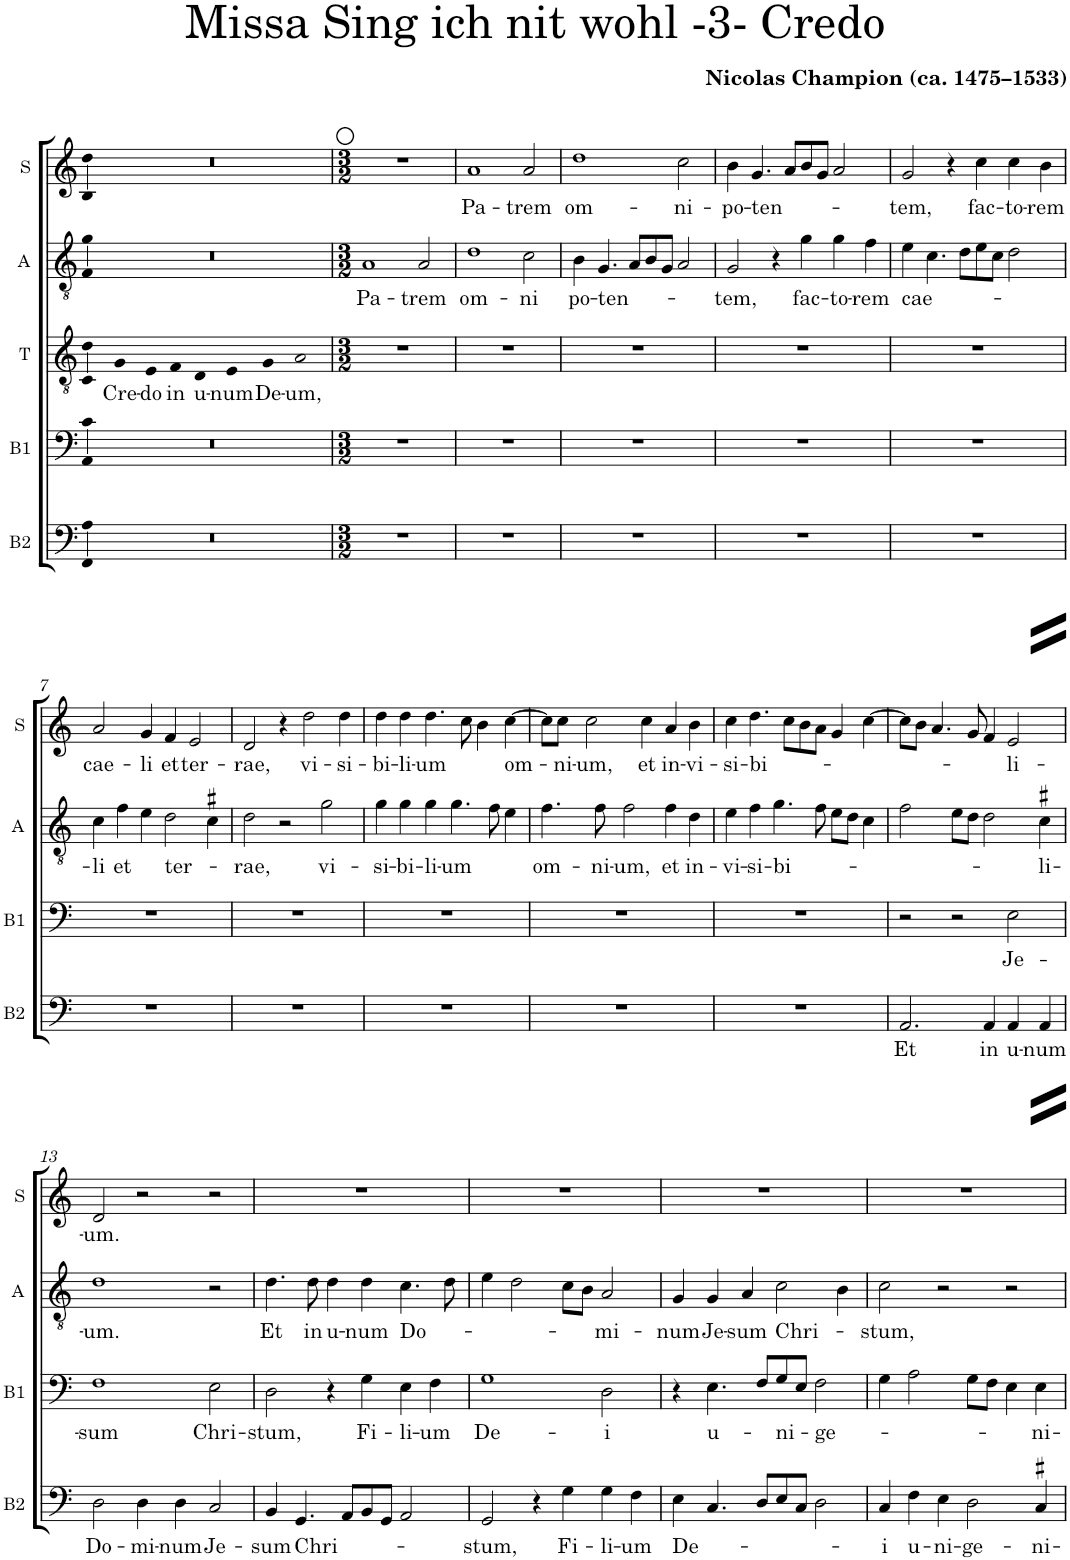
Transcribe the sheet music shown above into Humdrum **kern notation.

**kern	**text	**kern	**text	**kern	**text	**kern	**text	**kern	**text
*part5	*part5	*part4	*part4	*part3	*part3	*part2	*part2	*part1	*part1
*staff5	*staff5	*staff4	*staff4	*staff3	*staff3	*staff2	*staff2	*staff1	*staff1
*I"B2	*	*I"B1	*	*I"T	*	*I"A	*	*I"S	*
*I'B2	*	*I'B1	*	*I'T	*	*I'A	*	*I'S	*
*clefF4	*	*clefF4	*	*clefGv2	*	*clefGv2	*	*clefG2	*
*k[]	*	*k[]	*	*k[]	*	*k[]	*	*k[]	*
*M4/2	*	*M4/2	*	*M4/2	*	*M4/2	*	*M4/2	*
=1	=1	=1	=1	=1	=1	=1	=1	=1	=1
!	!	!	!	!	!LO:LY:b	!	!	!	!
0r	.	0r	.	4G	Cre-	0r	.	0r	.
!	!	!	!	!	!LO:LY:b	!	!	!	!
.	.	.	.	4E	-do	.	.	.	.
!	!	!	!	!	!LO:LY:b	!	!	!	!
.	.	.	.	4F	in	.	.	.	.
!	!	!	!	!	!LO:LY:b	!	!	!	!
.	.	.	.	4D	u-	.	.	.	.
!	!	!	!	!	!LO:LY:b	!	!	!	!
.	.	.	.	4E	-num	.	.	.	.
!	!	!	!	!	!LO:LY:b	!	!	!	!
.	.	.	.	4G	De-	.	.	.	.
!	!	!	!	!	!LO:LY:b	!	!	!	!
.	.	.	.	2A	-um,	.	.	.	.
=2	=2	=2	=2	=2	=2	=2	=2	=2	=2
*M3/2	*	*M3/2	*	*M3/2	*	*M3/2	*	*M3/2	*
!	!	!	!	!	!	!	!LO:LY:b	!	!
1.r	.	1.r	.	1.r	.	1A	Pa-	1.r	.
!	!	!	!	!	!	!	!LO:LY:b	!	!
.	.	.	.	.	.	2A/	-trem	.	.
=3	=3	=3	=3	=3	=3	=3	=3	=3	=3
!	!	!	!	!	!	!	!LO:LY:b	!	!LO:LY:b
1.r	.	1.r	.	1.r	.	1d	om-	1a	Pa-
!	!	!	!	!	!	!	!LO:LY:b	!	!LO:LY:b
.	.	.	.	.	.	2c\	-ni	2a/	-trem
=4	=4	=4	=4	=4	=4	=4	=4	=4	=4
!	!	!	!	!	!	!	!LO:LY:b	!	!LO:LY:b
1.r	.	1.r	.	1.r	.	4B\	po-	1dd	om-
!	!	!	!	!	!	!	!LO:LY:b	!	!
.	.	.	.	.	.	4.G/	-ten-	.	.
.	.	.	.	.	.	8A/L	.	.	.
.	.	.	.	.	.	8B/	.	.	.
.	.	.	.	.	.	8G/J	.	.	.
!	!	!	!	!	!	!	!	!	!LO:LY:b
.	.	.	.	.	.	2A/	.	2cc\	-ni-
=5	=5	=5	=5	=5	=5	=5	=5	=5	=5
!	!	!	!	!	!	!	!LO:LY:b	!	!LO:LY:b
1.r	.	1.r	.	1.r	.	2G/	-tem,	4b\	-po-
!	!	!	!	!	!	!	!	!	!LO:LY:b
.	.	.	.	.	.	.	.	4.g/	-ten-
.	.	.	.	.	.	4r	.	.	.
.	.	.	.	.	.	.	.	8a/L	.
!	!	!	!	!	!	!	!LO:LY:b	!	!
.	.	.	.	.	.	4g\	fac-	8b/	.
.	.	.	.	.	.	.	.	8g/J	.
!	!	!	!	!	!	!	!LO:LY:b	!	!
.	.	.	.	.	.	4g\	-to-	2a/	.
!	!	!	!	!	!	!	!LO:LY:b	!	!
.	.	.	.	.	.	4f\	-rem	.	.
=6	=6	=6	=6	=6	=6	=6	=6	=6	=6
!	!	!	!	!	!	!	!LO:LY:b	!	!LO:LY:b
1.r	.	1.r	.	1.r	.	4e\	cae-	2g/	-tem,
.	.	.	.	.	.	4.c\	.	.	.
.	.	.	.	.	.	.	.	4r	.
.	.	.	.	.	.	8d\L	.	.	.
!	!	!	!	!	!	!	!	!	!LO:LY:b
.	.	.	.	.	.	8e\	.	4cc\	fac-
.	.	.	.	.	.	8c\J	.	.	.
!	!	!	!	!	!	!	!	!	!LO:LY:b
.	.	.	.	.	.	2d\	.	4cc\	-to-
!	!	!	!	!	!	!	!	!	!LO:LY:b
.	.	.	.	.	.	.	.	4b\	-rem
!!LO:LB:g=z
=7	=7	=7	=7	=7	=7	=7	=7	=7	=7
!	!	!	!	!	!	!	!LO:LY:b	!	!LO:LY:b
1.r	.	1.r	.	1.r	.	4c\	-li	2a/	cae-
!	!	!	!	!	!	!	!LO:LY:b	!	!
.	.	.	.	.	.	4f\	et	.	.
!	!	!	!	!	!	!	!	!	!LO:LY:b
.	.	.	.	.	.	4e\	.	4g/	-li
!	!	!	!	!	!	!	!LO:LY:b	!	!LO:LY:b
.	.	.	.	.	.	2d\	ter-	4f/	et
!	!	!	!	!	!	!	!	!	!LO:LY:b
.	.	.	.	.	.	.	.	2e/	ter-
.	.	.	.	.	.	4c#X\	.	.	.
=8	=8	=8	=8	=8	=8	=8	=8	=8	=8
!	!	!	!	!	!	!	!LO:LY:b	!	!LO:LY:b
1.r	.	1.r	.	1.r	.	2d\	-rae,	2d/	-rae,
.	.	.	.	.	.	2r	.	4r	.
!	!	!	!	!	!	!	!	!	!LO:LY:b
.	.	.	.	.	.	.	.	2dd\	vi-
!	!	!	!	!	!	!	!LO:LY:b	!	!
.	.	.	.	.	.	2g\	vi-	.	.
!	!	!	!	!	!	!	!	!	!LO:LY:b
.	.	.	.	.	.	.	.	4dd\	-si-
=9	=9	=9	=9	=9	=9	=9	=9	=9	=9
!	!	!	!	!	!	!	!LO:LY:b	!	!LO:LY:b
1.r	.	1.r	.	1.r	.	4g\	-si-	4dd\	-bi-
!	!	!	!	!	!	!	!LO:LY:b	!	!LO:LY:b
.	.	.	.	.	.	4g\	-bi-	4dd\	-li-
!	!	!	!	!	!	!	!LO:LY:b	!	!LO:LY:b
.	.	.	.	.	.	4g\	-li-	4.dd\	-um
!	!	!	!	!	!	!	!LO:LY:b	!	!
.	.	.	.	.	.	4.g\	-um	.	.
.	.	.	.	.	.	.	.	8cc\	.
.	.	.	.	.	.	.	.	4b\	.
.	.	.	.	.	.	8f\	.	.	.
!	!	!	!	!	!	!	!	!	!LO:LY:b
.	.	.	.	.	.	4e\	.	[4cc\	om-
=10	=10	=10	=10	=10	=10	=10	=10	=10	=10
!	!	!	!	!	!	!	!LO:LY:b	!	!
1.r	.	1.r	.	1.r	.	4.f\	om-	8cc\L]	.
!	!	!	!	!	!	!	!	!	!LO:LY:b
.	.	.	.	.	.	.	.	8cc\J	-ni-
!	!	!	!	!	!	!	!	!	!LO:LY:b
.	.	.	.	.	.	.	.	2cc\	-um,
!	!	!	!	!	!	!	!LO:LY:b	!	!
.	.	.	.	.	.	8f\	-ni-	.	.
!	!	!	!	!	!	!	!LO:LY:b	!	!
.	.	.	.	.	.	2f\	-um,	.	.
!	!	!	!	!	!	!	!	!	!LO:LY:b
.	.	.	.	.	.	.	.	4cc\	et
!	!	!	!	!	!	!	!LO:LY:b	!	!LO:LY:b
.	.	.	.	.	.	4f\	et	4a/	in-
!	!	!	!	!	!	!	!LO:LY:b	!	!LO:LY:b
.	.	.	.	.	.	4d\	in-	4b\	-vi-
=11	=11	=11	=11	=11	=11	=11	=11	=11	=11
!	!	!	!	!	!	!	!LO:LY:b	!	!LO:LY:b
1.r	.	1.r	.	1.r	.	4e\	-vi-	4cc\	-si-
!	!	!	!	!	!	!	!LO:LY:b	!	!LO:LY:b
.	.	.	.	.	.	4f\	-si-	4.dd\	-bi-
!	!	!	!	!	!	!	!LO:LY:b	!	!
.	.	.	.	.	.	4.g\	-bi-	.	.
.	.	.	.	.	.	.	.	8cc\L	.
.	.	.	.	.	.	.	.	8b\	.
.	.	.	.	.	.	8f\	.	8a\J	.
.	.	.	.	.	.	8e\L	.	4g/	.
.	.	.	.	.	.	8d\J	.	.	.
.	.	.	.	.	.	4c\	.	[4cc\	.
=12	=12	=12	=12	=12	=12	=12	=12	=12	=12
!	!LO:LY:b	!	!	!	!	!	!	!	!
2.AA/	Et	2r	.	1.r	.	2f\	.	8cc\L]	.
.	.	.	.	.	.	.	.	8b\J	.
.	.	.	.	.	.	.	.	4.a/	.
.	.	2r	.	.	.	8e\L	.	.	.
.	.	.	.	.	.	8d\J	.	8g/	.
!	!LO:LY:b	!	!	!	!	!	!	!	!
4AA/	in	.	.	.	.	2d\	.	4f/	.
!	!LO:LY:b	!	!LO:LY:b	!	!	!	!	!	!LO:LY:b
4AA/	u-	2E\	Je-	.	.	.	.	2e/	-li-
!	!LO:LY:b	!	!	!	!	!	!LO:LY:b	!	!
4AA/	-num	.	.	.	.	4c#X\	-li-	.	.
!!LO:LB:g=z
=13	=13	=13	=13	=13	=13	=13	=13	=13	=13
!	!LO:LY:b	!	!LO:LY:b	!	!	!	!LO:LY:b	!	!LO:LY:b
2D\	Do-	1F	-sum	1.r	.	1d	-um.	2d/	-um.
!	!LO:LY:b	!	!	!	!	!	!	!	!
4D\	-mi-	.	.	.	.	.	.	2r	.
!	!LO:LY:b	!	!	!	!	!	!	!	!
4D\	-num	.	.	.	.	.	.	.	.
!	!LO:LY:b	!	!LO:LY:b	!	!	!	!	!	!
2C/	Je-	2E\	Chri-	.	.	2r	.	2r	.
=14	=14	=14	=14	=14	=14	=14	=14	=14	=14
!	!LO:LY:b	!	!LO:LY:b	!	!	!	!LO:LY:b	!	!
4BB/	-sum	2D\	-stum,	1.r	.	4.d\	Et	1.r	.
!	!LO:LY:b	!	!	!	!	!	!	!	!
4.GG/	Chri-	.	.	.	.	.	.	.	.
!	!	!	!	!	!	!	!LO:LY:b	!	!
.	.	.	.	.	.	8d\	in	.	.
!	!	!	!	!	!	!	!LO:LY:b	!	!
.	.	4r	.	.	.	4d\	u-	.	.
8AA/L	.	.	.	.	.	.	.	.	.
!	!	!	!LO:LY:b	!	!	!	!LO:LY:b	!	!
8BB/	.	4G\	Fi-	.	.	4d\	-num	.	.
8GG/J	.	.	.	.	.	.	.	.	.
!	!	!	!LO:LY:b	!	!	!	!LO:LY:b	!	!
2AA/	.	4E\	-li-	.	.	4.c\	Do-	.	.
!	!	!	!LO:LY:b	!	!	!	!	!	!
.	.	4F\	-um	.	.	.	.	.	.
.	.	.	.	.	.	8d\	.	.	.
=15	=15	=15	=15	=15	=15	=15	=15	=15	=15
!	!LO:LY:b	!	!LO:LY:b	!	!	!	!	!	!
2GG/	-stum,	1G	De-	1.r	.	4e\	.	1.r	.
.	.	.	.	.	.	2d\	.	.	.
4r	.	.	.	.	.	.	.	.	.
!	!LO:LY:b	!	!	!	!	!	!	!	!
4G\	Fi-	.	.	.	.	8c\L	.	.	.
.	.	.	.	.	.	8B\J	.	.	.
!	!LO:LY:b	!	!LO:LY:b	!	!	!	!LO:LY:b	!	!
4G\	-li-	2D\	-i	.	.	2A/	-mi-	.	.
!	!LO:LY:b	!	!	!	!	!	!	!	!
4F\	-um	.	.	.	.	.	.	.	.
=16	=16	=16	=16	=16	=16	=16	=16	=16	=16
!	!LO:LY:b	!	!	!	!	!	!LO:LY:b	!	!
4E\	De-	4r	.	1.r	.	4G/	-num	1.r	.
!	!	!	!LO:LY:b	!	!	!	!LO:LY:b	!	!
4.C/	.	4.E\	u-	.	.	4G/	Je-	.	.
!	!	!	!	!	!	!	!LO:LY:b	!	!
.	.	.	.	.	.	4A/	-sum	.	.
8D/L	.	8F/L	.	.	.	.	.	.	.
!	!	!	!LO:LY:b	!	!	!	!LO:LY:b	!	!
8E/	.	8G/	-ni-	.	.	2c\	Chri-	.	.
8C/J	.	8E/J	.	.	.	.	.	.	.
!	!	!	!LO:LY:b	!	!	!	!	!	!
2D\	.	2F\	-ge-	.	.	.	.	.	.
.	.	.	.	.	.	4B\	.	.	.
=17	=17	=17	=17	=17	=17	=17	=17	=17	=17
!	!LO:LY:b	!	!	!	!	!	!LO:LY:b	!	!
4C/	i	4G\	.	1.r	.	2c\	-stum,	1.r	.
!	!LO:LY:b	!	!	!	!	!	!	!	!
4F\	u-	2A\	.	.	.	.	.	.	.
!	!LO:LY:b	!	!	!	!	!	!	!	!
4E\	-ni-	.	.	.	.	2r	.	.	.
!	!LO:LY:b	!	!	!	!	!	!	!	!
2D\	-ge-	8G\L	.	.	.	.	.	.	.
.	.	8F\J	.	.	.	.	.	.	.
.	.	4E\	.	.	.	2r	.	.	.
!	!LO:LY:b	!	!LO:LY:b	!	!	!	!	!	!
4C#X/	-ni-	4E\	-ni-	.	.	.	.	.	.
=	=	=	=	=	=	=	=	=	=
*-	*-	*-	*-	*-	*-	*-	*-	*-	*-
